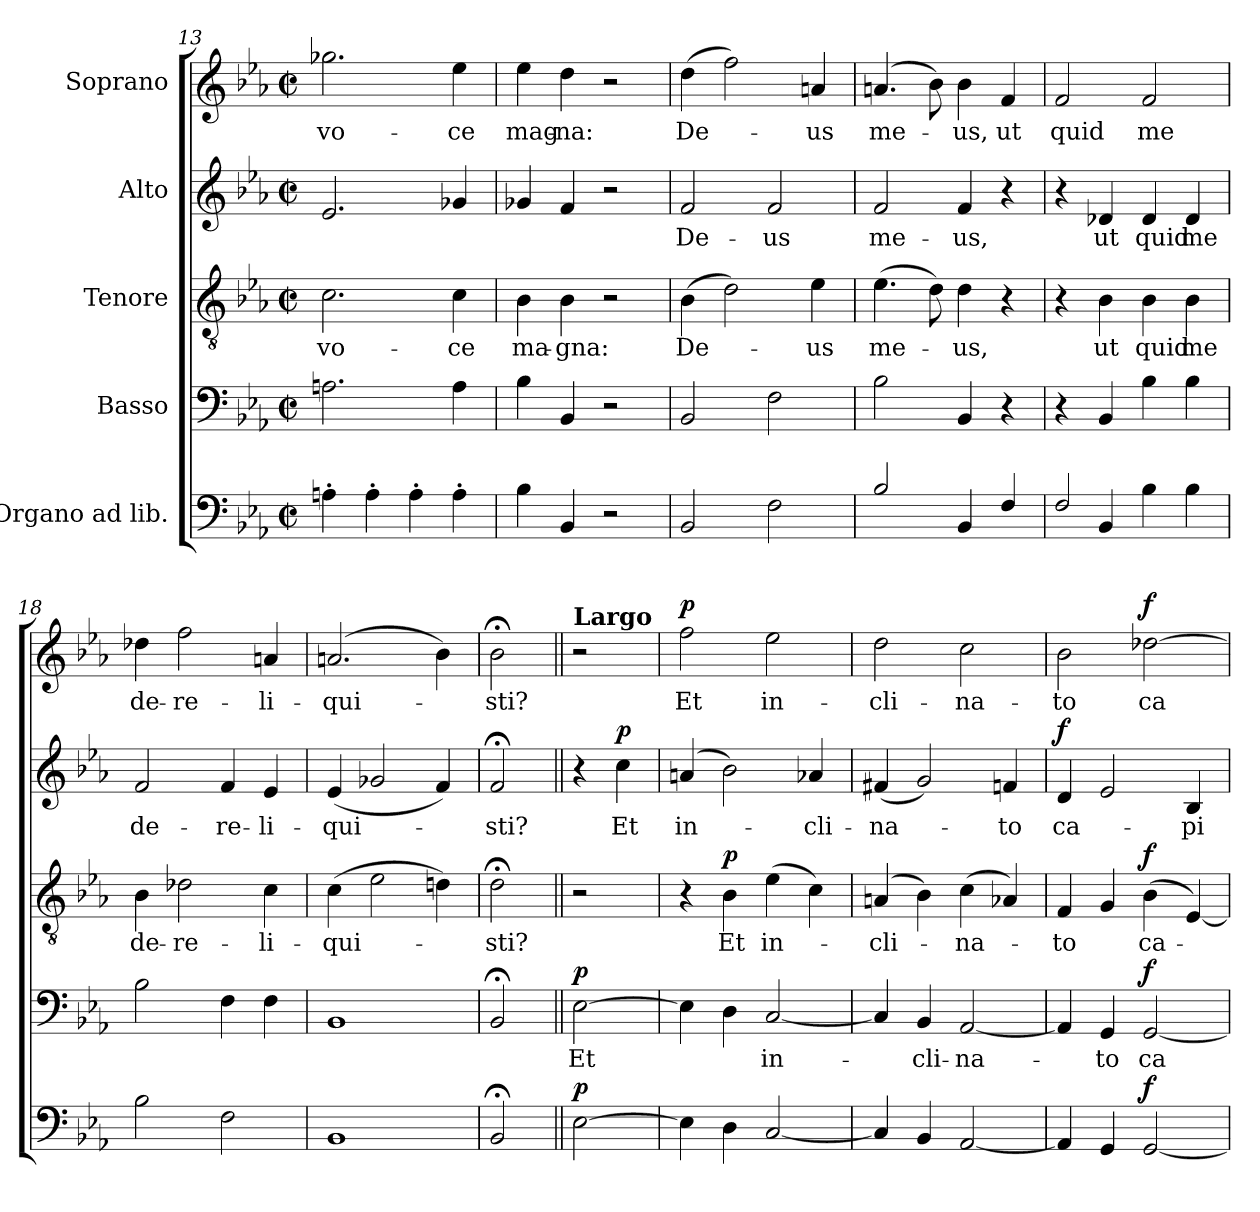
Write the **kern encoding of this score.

**kern	**dynam	**kern	**text	**dynam	**kern	**text	**dynam	**kern	**text	**dynam	**kern	**text	**dynam
*part5	*part5	*part4	*part4	*part4	*part3	*part3	*part3	*part2	*part2	*part2	*part1	*part1	*part1
*staff5	*staff5	*staff4	*staff4	*staff4	*staff3	*staff3	*staff3	*staff2	*staff2	*staff2	*staff1	*staff1	*staff1
*I"Organo ad lib.	*	*I"Basso	*	*	*I"Tenore	*	*	*I"Alto	*	*	*I"Soprano	*	*
!!LO:LB:g=z
*clefF4	*	*clefF4	*	*	*clefGv2	*	*	*clefG2	*	*	*clefG2	*	*
*k[b-e-a-]	*	*k[b-e-a-]	*	*	*k[b-e-a-]	*	*	*k[b-e-a-]	*	*	*k[b-e-a-]	*	*
*M2/2	*	*M2/2	*	*	*M2/2	*	*	*M2/2	*	*	*M2/2	*	*
*met(c|)	*	*met(c|)	*	*	*met(c|)	*	*	*met(c|)	*	*	*met(c|)	*	*
=13	=13	=13	=13	=13	=13	=13	=13	=13	=13	=13	=13	=13	=13
4An'\	.	2.An\	.	.	2.c\	vo-	.	2.e-/	.	.	2.gg-X\	vo-	.
4A'\	.	.	.	.	.	.	.	.	.	.	.	.	.
4A'\	.	.	.	.	.	.	.	.	.	.	.	.	.
4A'\	.	4A\	.	.	4c\	-ce	.	4g-X/	.	.	4ee-\	-ce	.
=14	=14	=14	=14	=14	=14	=14	=14	=14	=14	=14	=14	=14	=14
4B-\	.	4B-\	.	.	4B-\	ma-	.	4g-X/	.	.	4ee-\	mag-	.
4BB-/	.	4BB-/	.	.	4B-\	-gna:	.	4f/	.	.	4dd\	-na:	.
2r	.	2r	.	.	2r	.	.	2r	.	.	2r	.	.
=15	=15	=15	=15	=15	=15	=15	=15	=15	=15	=15	=15	=15	=15
2BB-/	.	2BB-/	.	.	(4B-\	De-	.	2f/	De-	.	(4dd\	De-	.
.	.	.	.	.	2d\)	.	.	.	.	.	2ff\)	.	.
2F\	.	2F\	.	.	.	.	.	2f/	-us	.	.	.	.
.	.	.	.	.	4e-\	-us	.	.	.	.	4an/	-us	.
=16	=16	=16	=16	=16	=16	=16	=16	=16	=16	=16	=16	=16	=16
*^	*	*	*	*	*	*	*	*	*	*	*	*	*
2B-/	2.ryy	.	2B-\	.	.	(4.e-\	me-	.	2f/	me-	.	(4.an/	me-	.
.	.	.	.	.	.	8d\)	.	.	.	.	.	8b-\)	.	.
4BB-/	.	.	4BB-/	.	.	4d\	-us,	.	4f/	-us,	.	4b-\	-us,	.
4ryy	4F/	.	4r	.	.	4r	.	.	4r	.	.	4f/	ut	.
=17	=17	=17	=17	=17	=17	=17	=17	=17	=17	=17	=17	=17	=17	=17
4ryy	2F/	.	4r	.	.	4r	.	.	4r	.	.	2f/	quid	.
4BB-/	.	.	4BB-/	.	.	4B-\	ut	.	4d-X/	ut	.	.	.	.
4B-\	2ryy	.	4B-\	.	.	4B-\	quid	.	4d-/	quid	.	2f/	me	.
4B-\	.	.	4B-\	.	.	4B-\	me	.	4d-/	me	.	.	.	.
*v	*v	*	*	*	*	*	*	*	*	*	*	*	*	*
=18	=18	=18	=18	=18	=18	=18	=18	=18	=18	=18	=18	=18	=18
2B-\	.	2B-\	.	.	4B-\	de-	.	2f/	de-	.	4dd-X\	de-	.
.	.	.	.	.	2d-X\	-re-	.	.	.	.	2ff\	-re-	.
2F\	.	4F\	.	.	.	.	.	4f/	-re-	.	.	.	.
.	.	4F\	.	.	4c\	-li-	.	4e-/	-li-	.	4an/	-li-	.
=19	=19	=19	=19	=19	=19	=19	=19	=19	=19	=19	=19	=19	=19
1BB-	.	1BB-	.	.	(4c\	-qui-	.	(4e-/	-qui-	.	(2.an/	-qui-	.
.	.	.	.	.	2e-\	.	.	2g-X/	.	.	.	.	.
.	.	.	.	.	4dn\)	.	.	4f/)	.	.	4b-\)	.	.
=20	=20	=20	=20	=20	=20	=20	=20	=20	=20	=20	=20	=20	=20
2BB-;</	.	2BB-;</	.	.	2d;<\	-sti?	.	2f;</	-sti?	.	2b-;<\	-sti?	.
!!LO:PB:g=z
=20X1||	=20X1||	=20X1||	=20X1||	=20X1||	=20X1||	=20X1||	=20X1||	=20X1||	=20X1||	=20X1||	=20X1||	=20X1||	=20X1||
!	!	!	!	!	!	!	!	!	!	!	!LO:TX:a:B:t=Largo	!	!
!	!LO:DY:a	!	!	!LO:DY:a	!	!	!	!	!	!	!	!	!
[2E-\	p	[2E-\	-Et	p	2r	.	.	4r	.	.	2r	.	.
!	!	!	!	!	!	!	!	!	!	!LO:DY:a	!	!	!
.	.	.	.	.	.	.	.	4cc\	Et	p	.	.	.
=21	=21	=21	=21	=21	=21	=21	=21	=21	=21	=21	=21	=21	=21
!	!	!	!	!	!	!	!	!	!	!	!	!	!LO:DY:a
4E-\]	.	4E-\]	.	.	4r	.	.	(4an/	in-	.	2ff\	Et	p
!	!	!	!	!	!	!	!LO:DY:a	!	!	!	!	!	!
4D\	.	4D\	.	.	4B-\	Et	p	2b-\)	.	.	.	.	.
[2C/	.	[2C/	in-	.	(4e-\	in-	.	.	.	.	2ee-\	in-	.
.	.	.	.	.	4c\)	.	.	4a-X/	-cli-	.	.	.	.
=22	=22	=22	=22	=22	=22	=22	=22	=22	=22	=22	=22	=22	=22
4C/]	.	4C/]	.	.	(4An/	-cli-	.	(4f#X/	-na-	.	2dd\	-cli-	.
4BB-/	.	4BB-/	-cli-	.	4B-\)	.	.	2g/)	.	.	.	.	.
[2AA-/	.	[2AA-/	-na-	.	(4c\	-na-	.	.	.	.	2cc\	-na-	.
.	.	.	.	.	4A-X/)	.	.	4fn/	-to	.	.	.	.
=23	=23	=23	=23	=23	=23	=23	=23	=23	=23	=23	=23	=23	=23
!	!	!	!	!	!	!	!	!	!	!LO:DY:a	!	!	!
4AA-/]	.	4AA-/]	.	.	4F/	-to	.	4d/	ca-	f	2b-\	-to	.
4GG/	.	4GG/	-to	.	4G/	.	.	2e-/	.	.	.	.	.
!	!LO:DY:a	!	!	!LO:DY:a	!	!	!LO:DY:a	!	!	!	!	!	!LO:DY:a
[2GG/	f	[2GG/	ca-	f	(4B-\	ca-	f	.	.	.	[2dd-X\	ca-	f
.	.	.	.	.	[4E-/)	.	.	4B-/	-pi-	.	.	.	.
=	=	=	=	=	=	=	=	=	=	=	=	=	=
*-	*-	*-	*-	*-	*-	*-	*-	*-	*-	*-	*-	*-	*-
